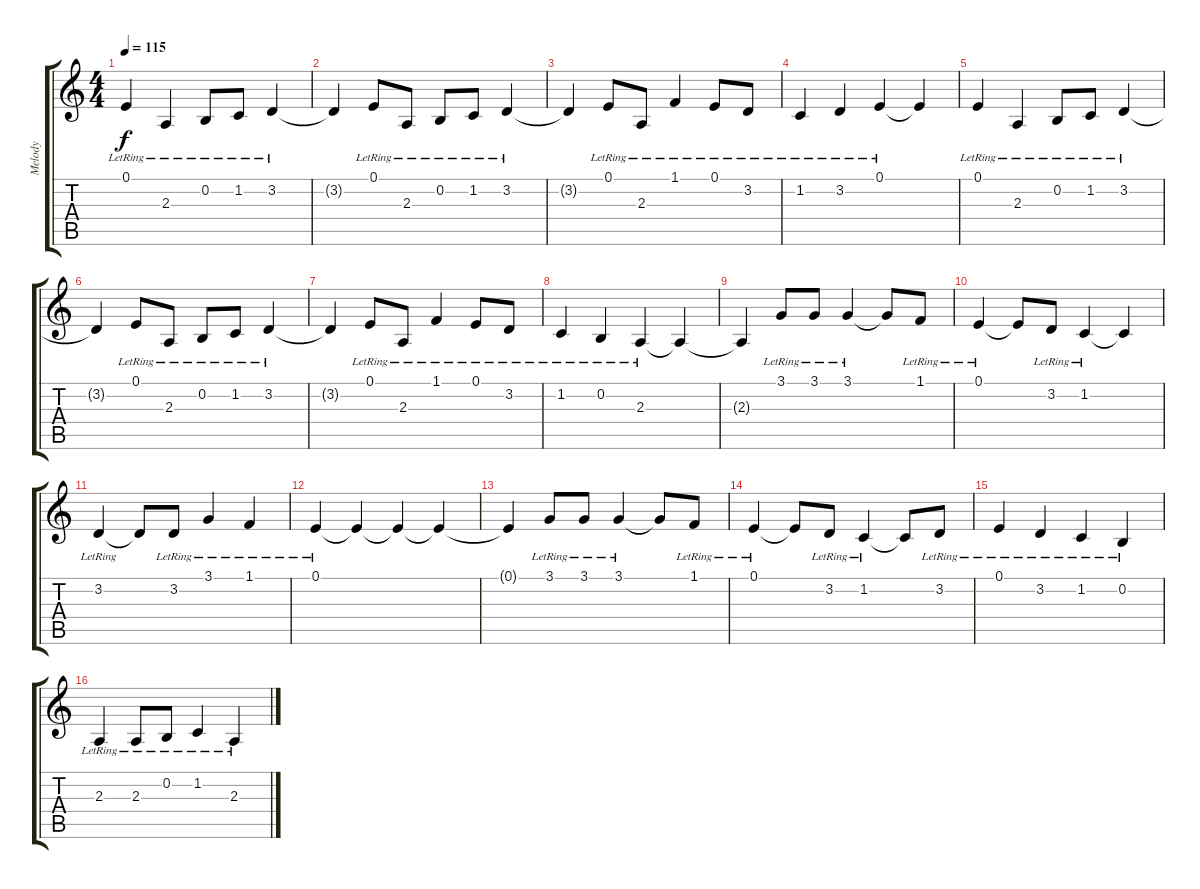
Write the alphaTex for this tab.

\track ("Melody" "Melody") {instrument voiceoohs}
\staff {score tabs}
\tuning (E4 B3 G3 D3 A2 E2) {hide}
\ts (4 4)
\tempo 115
\clef g2
\ks c
0.1{lr}.4{dy f} 2.3{lr}.4 0.2{lr}.8 1.2{lr}.8 3.2{lr}.4 |
3.2{t}.4 0.1{lr}.8 2.3{lr}.8 0.2{lr}.8 1.2{lr}.8 3.2{lr}.4 |
3.2{t}.4 0.1{lr}.8 2.3{lr}.8 1.1{lr}.4 0.1{lr}.8 3.2{lr}.8 |
1.2{lr}.4 3.2{lr}.4 0.1{lr}.4 0.1{t}.4 |
0.1{lr}.4 2.3{lr}.4 0.2{lr}.8 1.2{lr}.8 3.2{lr}.4 |
3.2{t}.4 0.1{lr}.8 2.3{lr}.8 0.2{lr}.8 1.2{lr}.8 3.2{lr}.4 |
3.2{t}.4 0.1{lr}.8 2.3{lr}.8 1.1{lr}.4 0.1{lr}.8 3.2{lr}.8 |
1.2{lr}.4 0.2{lr}.4 2.3{lr}.4 2.3{t}.4 |
2.3{t}.4 3.1{lr}.8 3.1{lr}.8 3.1{lr}.4 3.1{t}.8 1.1{lr}.8 |
0.1{lr}.4 0.1{t}.8 3.2{lr}.8 1.2{lr}.4 1.2{t}.4 |
3.2{lr}.4 3.2{t}.8 3.2{lr}.8 3.1{lr}.4 1.1{lr}.4 |
0.1{lr}.4 0.1{t}.4 0.1{t}.4 0.1{t}.4 |
0.1{t}.4 3.1{lr}.8 3.1{lr}.8 3.1{lr}.4 3.1{t}.8 1.1{lr}.8 |
0.1{lr}.4 0.1{t}.8 3.2{lr}.8 1.2{lr}.4 1.2{t}.8 3.2{lr}.8 |
0.1{lr}.4 3.2{lr}.4 1.2{lr}.4 0.2{lr}.4 |
2.3{lr}.4 2.3{lr}.8 0.2{lr}.8 1.2{lr}.4 2.3{lr}.4
